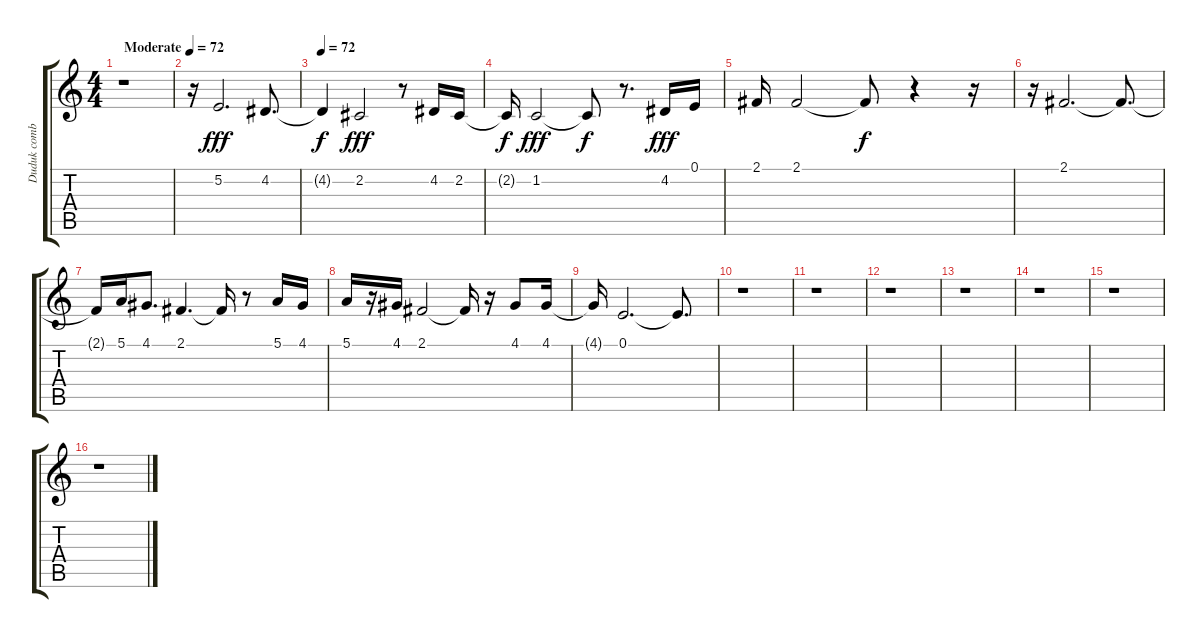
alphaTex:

\track ("Duduk combo 5 " "Duduk comb") {instrument panflute}
\staff {score tabs}
\tuning (E4 B3 G3 D3 A2 E2) {hide}
\ts (4 4)
\tempo (72 "Moderate")
\clef g2
\ks c
r.1{dy fff instrument panflute} |
r.16 5.2.2{d} 4.2.8{d} |
\tempo 72
4.2{t}.4{dy f} 2.2.2{dy fff} r.8 4.2.16 2.2.16 |
2.2{t}.16{dy f} 1.2.2{dy fff} 1.2{t}.8{dy f} r.8{d} 4.2.16{dy fff} 0.1.16 |
2.1.16 2.1.2 2.1{t}.8{dy f} r.4 r.16 |
r.16 2.1.2{d} 2.1{t}.8{d} |
2.1{t}.16 5.1.16 4.1.8{d} 2.1.4{d} 2.1{t}.16 r.8 5.1.16 4.1.16 |
5.1.16 r.16 4.1.16 2.1.2 2.1{t}.16 r.16 4.1.8 4.1.16 |
4.1{t}.16 0.1.2{d} 0.1{t}.8{d} |
r.1 |
r.1 |
r.1 |
r.1 |
r.1 |
r.1 |
r.1
